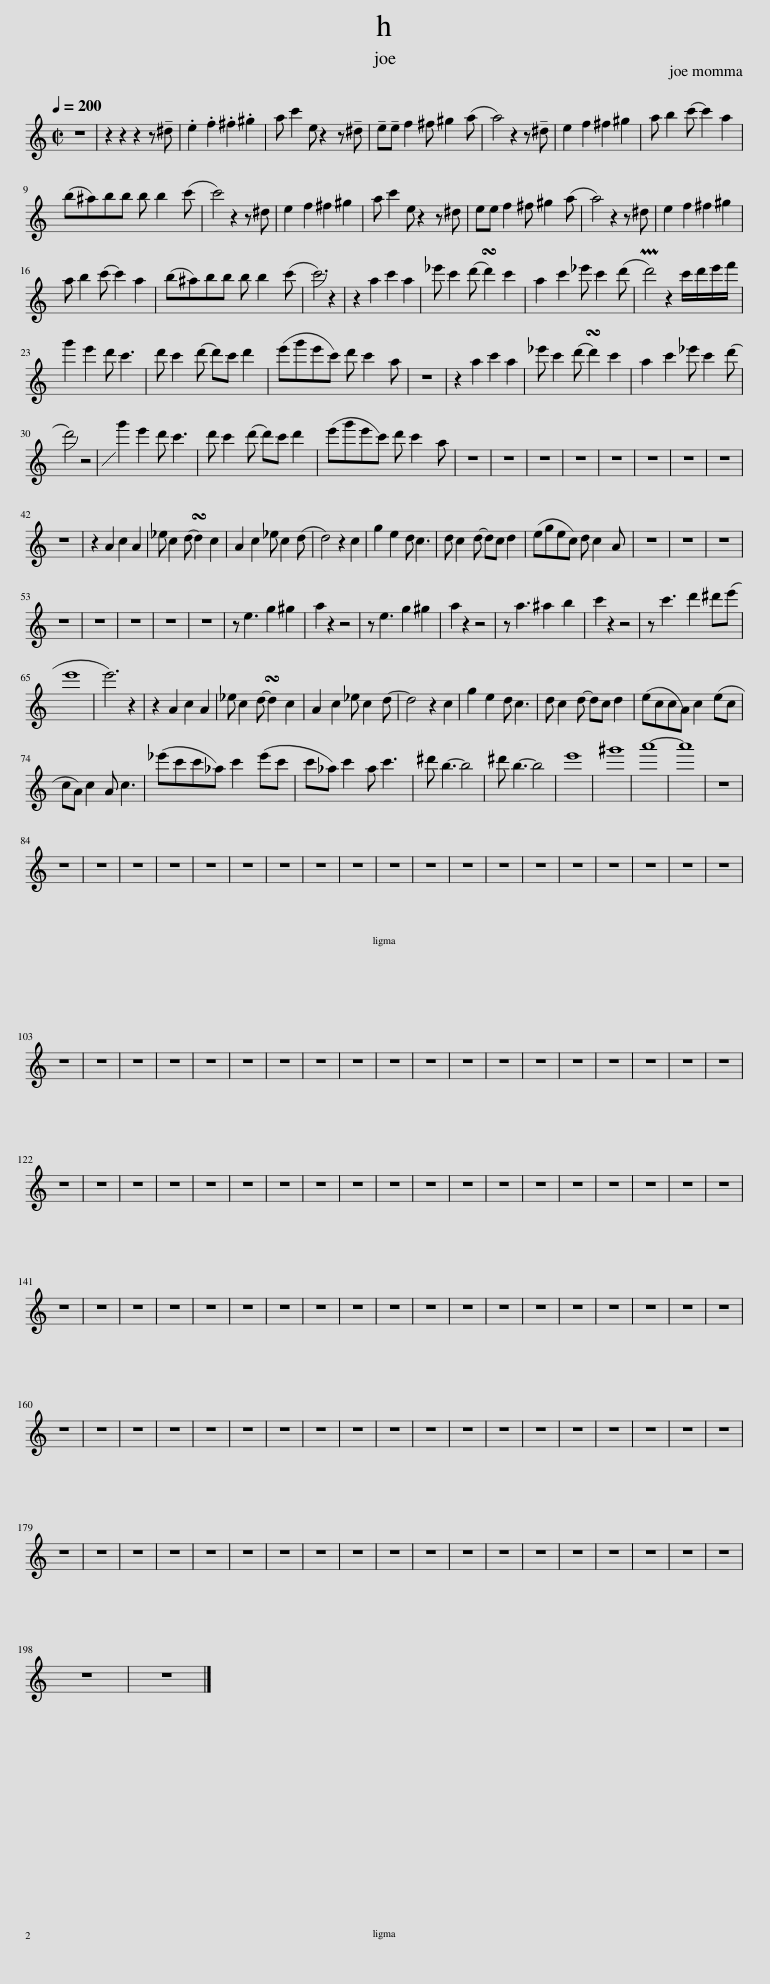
X:1
L:1/8
Q:1/4=200
M:2/2
I:linebreak $
K:none
V:1 treble transpose=-2
V:1
[K:C] z8 | z2 z2 z2 z !tenuto!^d | .e2 .f2 .^f2 .^g2 | a c'2 e z2 z !tenuto!^d | !tenuto!e!tenuto!e f2 ^f ^g2 (a | %5
 a4) z2 z !tenuto!^d | e2 f2 ^f2 ^g2 | a b2 (c' c'2) a2 |$ (b^a)bb b b2 (c' | c'4) z2 z ^d | %10
 e2 f2 ^f2 ^g2 | a c'2 e z2 z ^d | ee f2 ^f ^g2 (a | a4) z2 z ^d | e2 f2 ^f2 ^g2 |$ %15
 a b2 (c' c'2) a2 | (b^a)bb b b2 (c' | c'6) z2 | z2 a2 c'2 a2 | _e' c'2 (d' !turn!d'2) c'2 | %20
 a2 c'2 _e' c'2 (d' | Pd'4) z2 c'/d'/e'/f'/ |$ g'2 e'2 d' c'3 | d' c'2 (d' d')c' d'2 | (e'g'e'c') d' c'2 a | %25
 z8 | z2 a2 c'2 a2 | _e' c'2 (d' !turn!d'2) c'2 | a2 c'2 _e' c'2 (d' |$ d'4) z4 | %30
 !slide!g'2 e'2 d' c'3 | d' c'2 (d' d')c' d'2 | (e'g'e'c') d' c'2 a | z8 | z8 | %35
 z8 | z8 | z8 | z8 | z8 | %40
 z8 |$ z8 | z2 A2 c2 A2 | _e c2 (d !turn!d2) c2 | A2 c2 _e c2 (d | %45
 d4) z2 c2 | g2 e2 d c3 | d c2 d- dc d2 | (egec) d c2 A | z8 | %50
 z8 | z8 |$ z8 | z8 | z8 | %55
 z8 | z8 | z e3 g2 ^g2 | a2 z2 z4 | z e3 g2 ^g2 | %60
 a2 z2 z4 | z a3 ^a2 b2 | c'2 z2 z4 | z c'3 d'2 ^d'(e' |$ e'8 | %65
 e'6) z2 | z2 A2 c2 A2 | _e c2 d- !turn!d2 c2 | A2 c2 _e c2 d- | d4 z2 c2 | %70
 g2 e2 d c3 | d c2 d- dc d2 | (eccA) c2 (ec |$ cA) c2 A c3 | (_e'c'c'_a) c'2 (e'c' | %75
 c'_a) c'2 a c'3 | ^d' b3- b4 | ^d' b3- b4 | e'8 | ^g'8 | %80
 a'8- | a'8 | z8 |$ z8 | z8 | %85
 z8 | z8 | z8 | z8 | z8 | %90
 z8 | z8 | z8 | z8 | z8 | %95
 z8 | z8 | z8 | z8 | z8 | %100
 z8 | z8 |$ z8 | z8 | z8 | %105
 z8 | z8 | z8 | z8 | z8 | %110
 z8 | z8 | z8 | z8 | z8 | %115
 z8 | z8 | z8 | z8 | z8 | %120
 z8 |$ z8 | z8 | z8 | z8 | %125
 z8 | z8 | z8 | z8 | z8 | %130
 z8 | z8 | z8 | z8 | z8 | %135
 z8 | z8 | z8 | z8 | z8 |$ %140
 z8 | z8 | z8 | z8 | z8 | %145
 z8 | z8 | z8 | z8 | z8 | %150
 z8 | z8 | z8 | z8 | z8 | %155
 z8 | z8 | z8 | z8 |$ z8 | %160
 z8 | z8 | z8 | z8 | z8 | %165
 z8 | z8 | z8 | z8 | z8 | %170
 z8 | z8 | z8 | z8 | z8 | %175
 z8 | z8 | z8 |$ z8 | z8 | %180
 z8 | z8 | z8 | z8 | z8 | %185
 z8 | z8 | z8 | z8 | z8 | %190
 z8 | z8 | z8 | z8 | z8 | %195
 z8 | z8 |$ z8 | z8 |] %199
